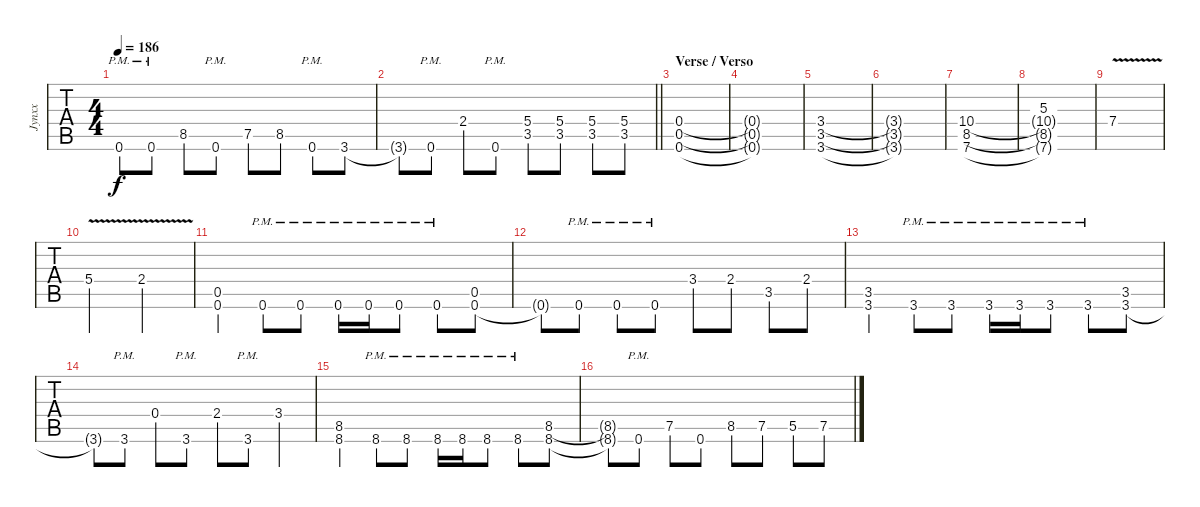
\track ("Jynxx" "Jynxx") {instrument distortionguitar}
\staff {tabs}
\tuning (Eb4 Bb3 Gb3 Db3 Ab2 Db2) {hide}
\ts (4 4)
\tempo 186
\clef g2
\ks c
0.6{pm}.8{dy f} 0.6{pm}.8 8.5.8 0.6{pm}.8 7.5.8 8.5.8 0.6{pm}.8 3.6.8 |
\barLineRight lightlight
3.6{t}.8 0.6{pm}.8 2.4.8 0.6{pm}.8 (5.4 3.5).8 (5.4 3.5).8 (5.4 3.5).8 (5.4 3.5).8 |
\section ("" "Verse / Verso")
(0.4 0.5 0.6).1 |
(0.4{t} 0.5{t} 0.6{t}).1 |
(3.4 3.5 3.6).1 |
(3.4{t} 3.5{t} 3.6{t}).1 |
(10.4 8.5 7.6).1 |
(5.3 10.4{t} 8.5{t} 7.6{t}).1 |
7.4{v}.1 |
5.4{v}.2 2.4{v}.2 |
(0.5 0.6).4 0.6{pm}.8 0.6{pm}.8 0.6{pm}.16 0.6{pm}.16 0.6{pm}.8 0.6{pm}.8 (0.5 0.6).8 |
0.6{t}.8 0.6{pm}.8 0.6{pm}.8 0.6{pm}.8 3.4.8 2.4.8 3.5.8 2.4.8 |
(3.5 3.6).4 3.6{pm}.8 3.6{pm}.8 3.6{pm}.16 3.6{pm}.16 3.6{pm}.8 3.6{pm}.8 (3.5 3.6).8 |
3.6{t}.8 3.6{pm}.8 0.4.8 3.6{pm}.8 2.4.8 3.6{pm}.8 3.4.4 |
(8.5 8.6).4 8.6{pm}.8 8.6{pm}.8 8.6{pm}.16 8.6{pm}.16 8.6{pm}.8 8.6{pm}.8 (8.5 8.6).8 |
(8.5{t} 8.6{t}).8 0.6{pm}.8 7.5.8 0.6.8 8.5.8 7.5.8 5.5.8 7.5.8
